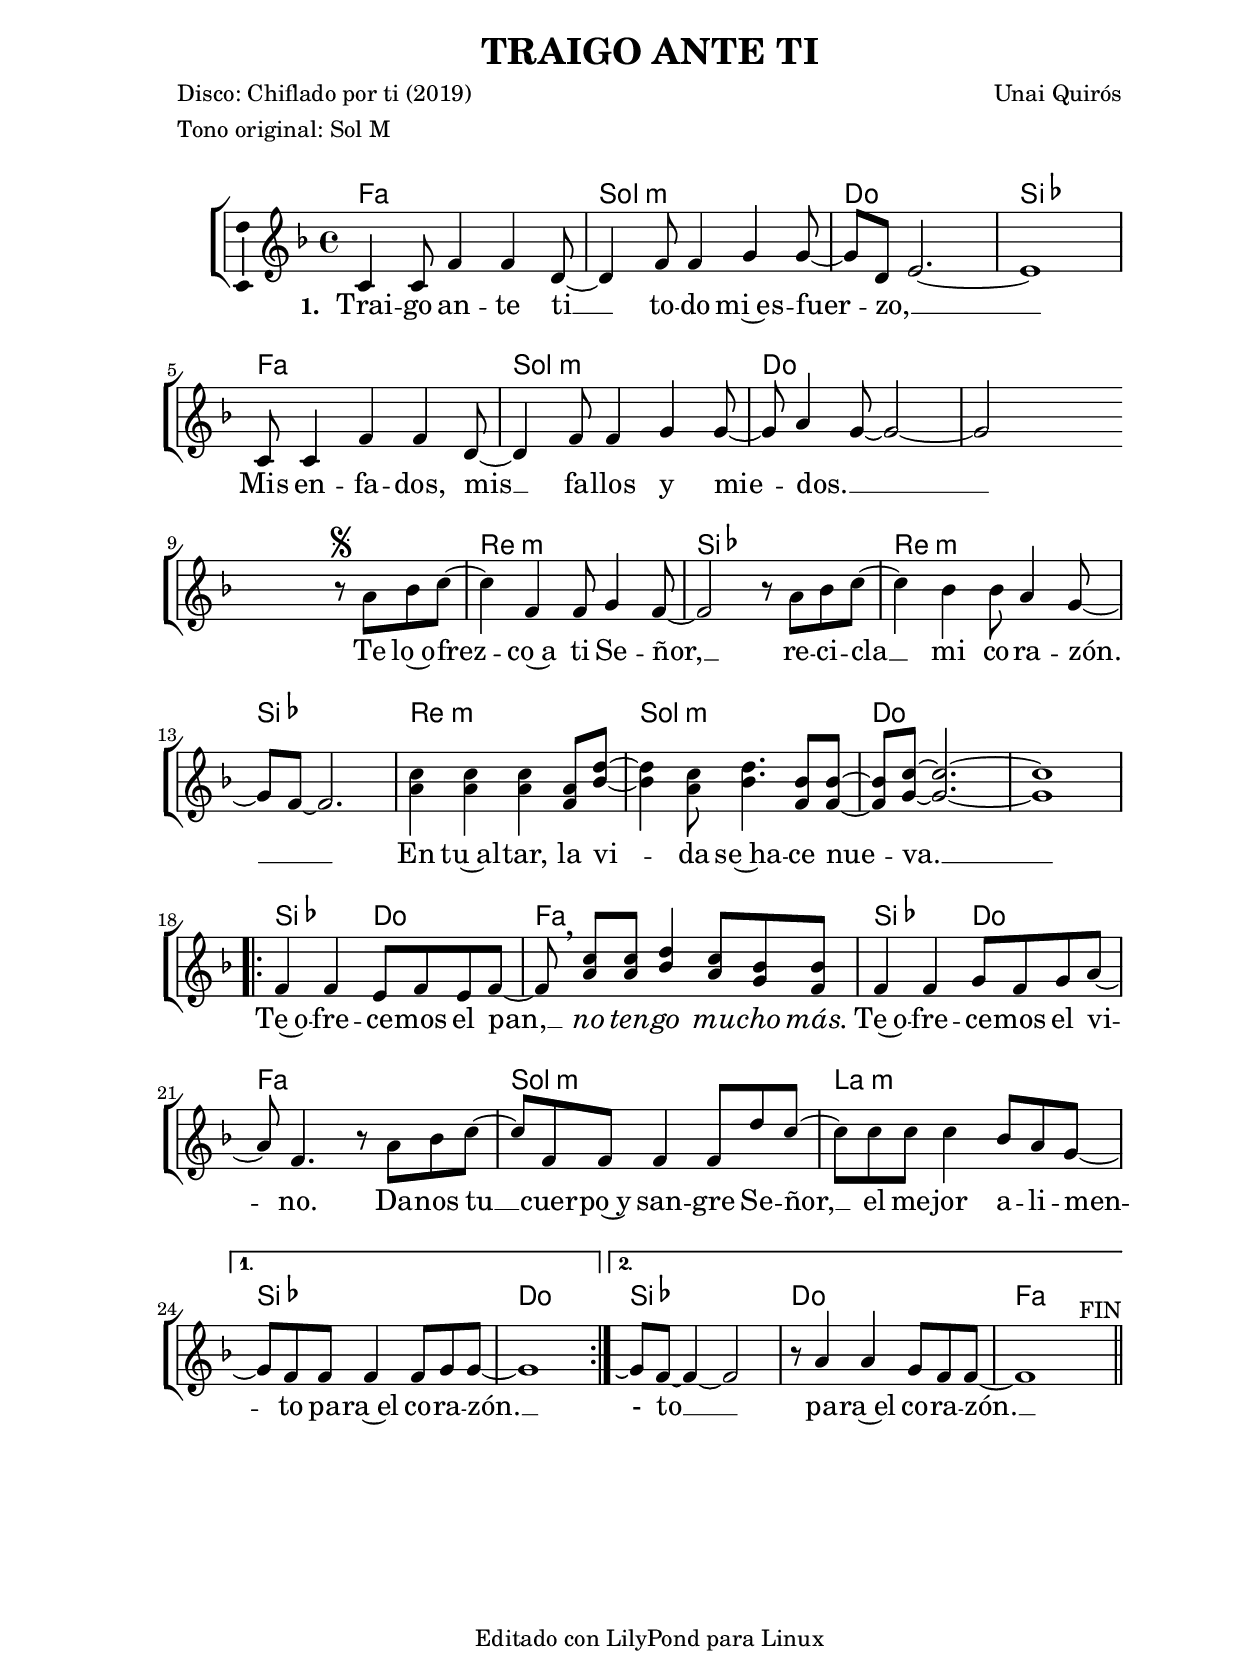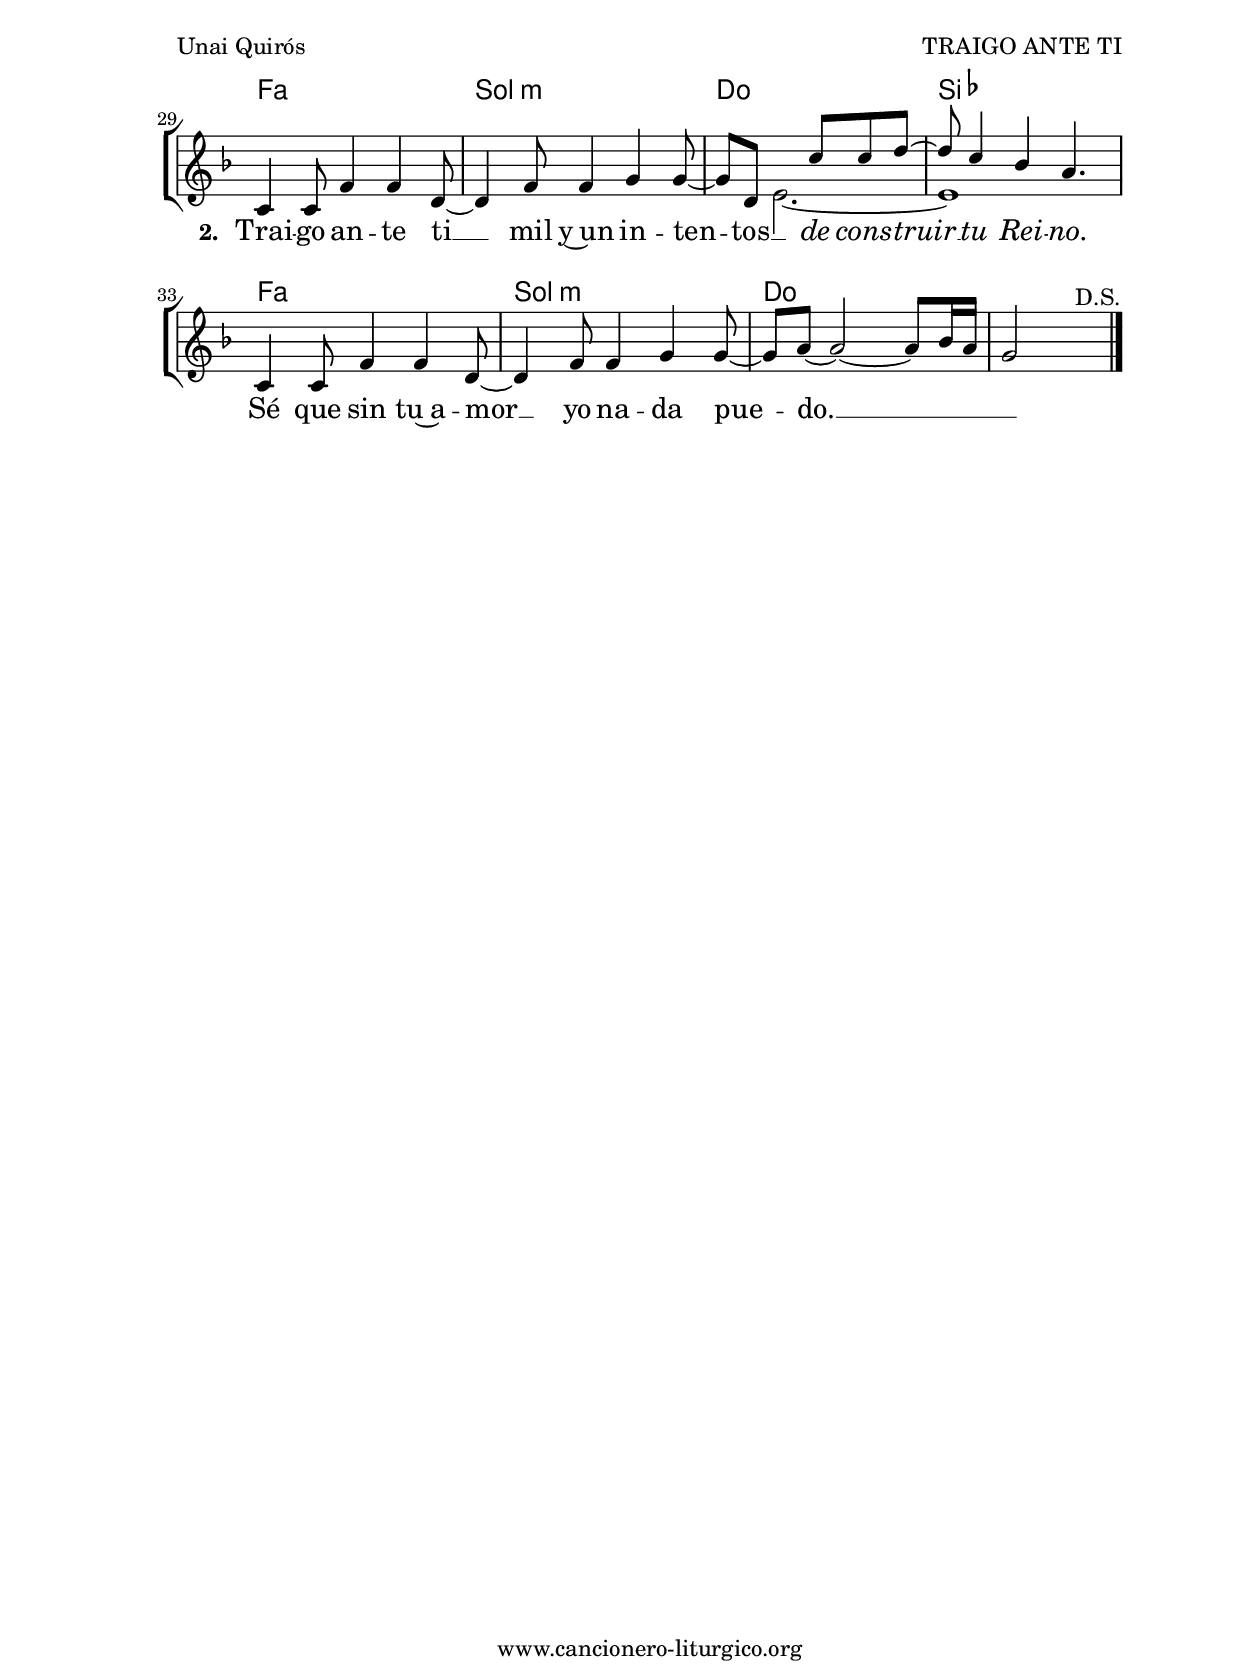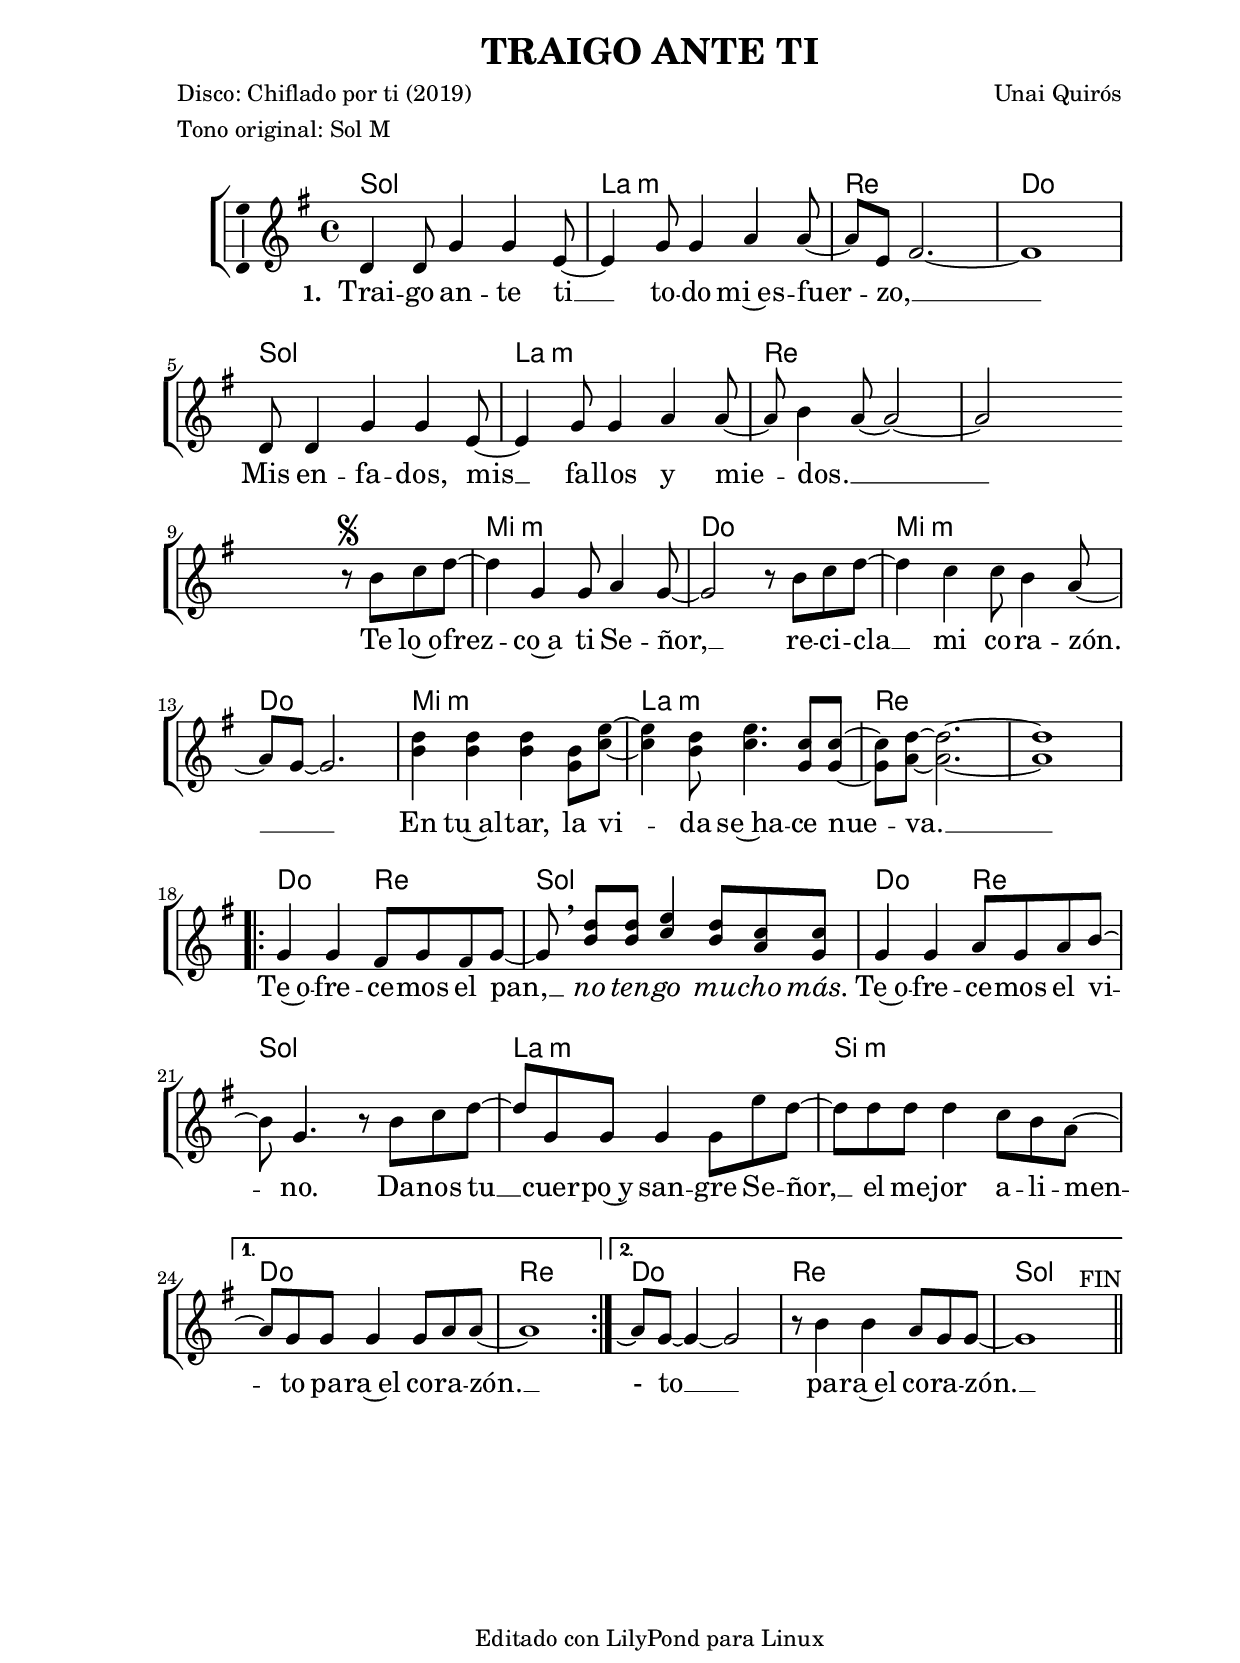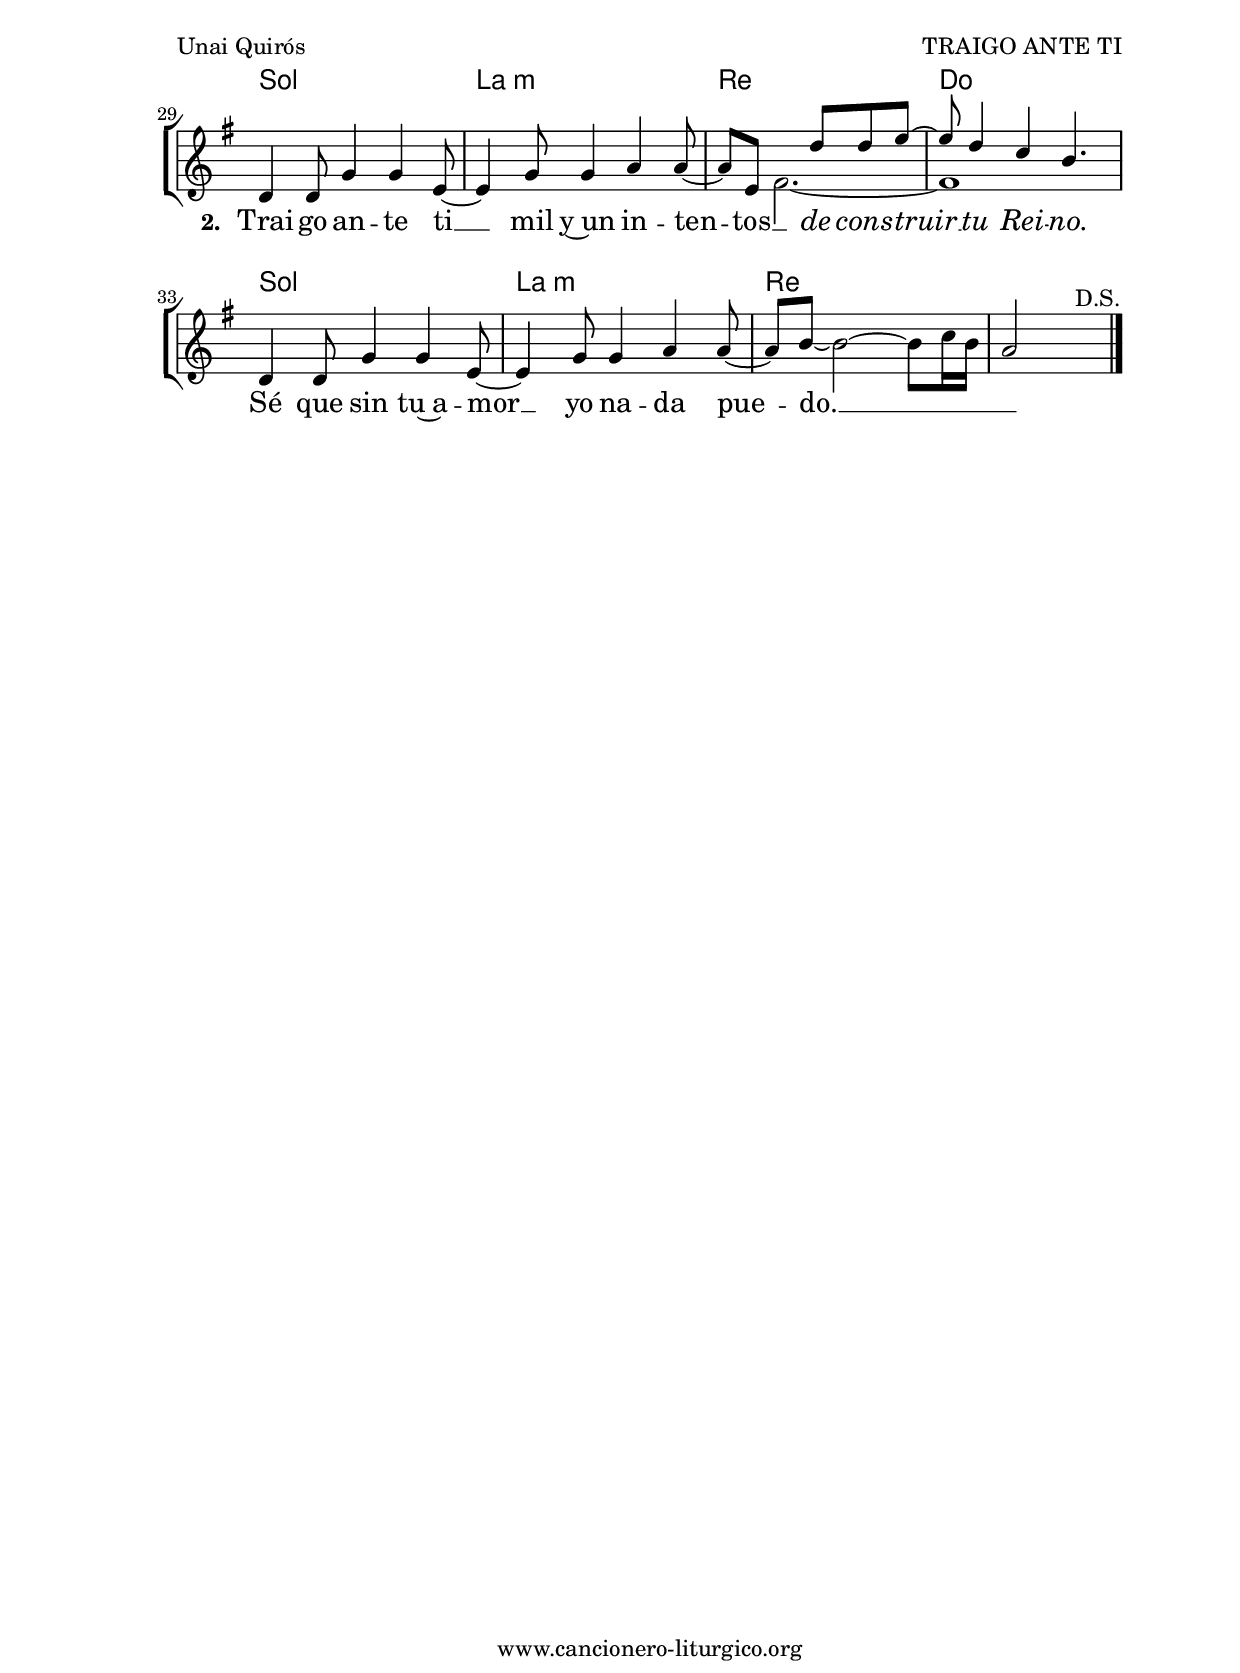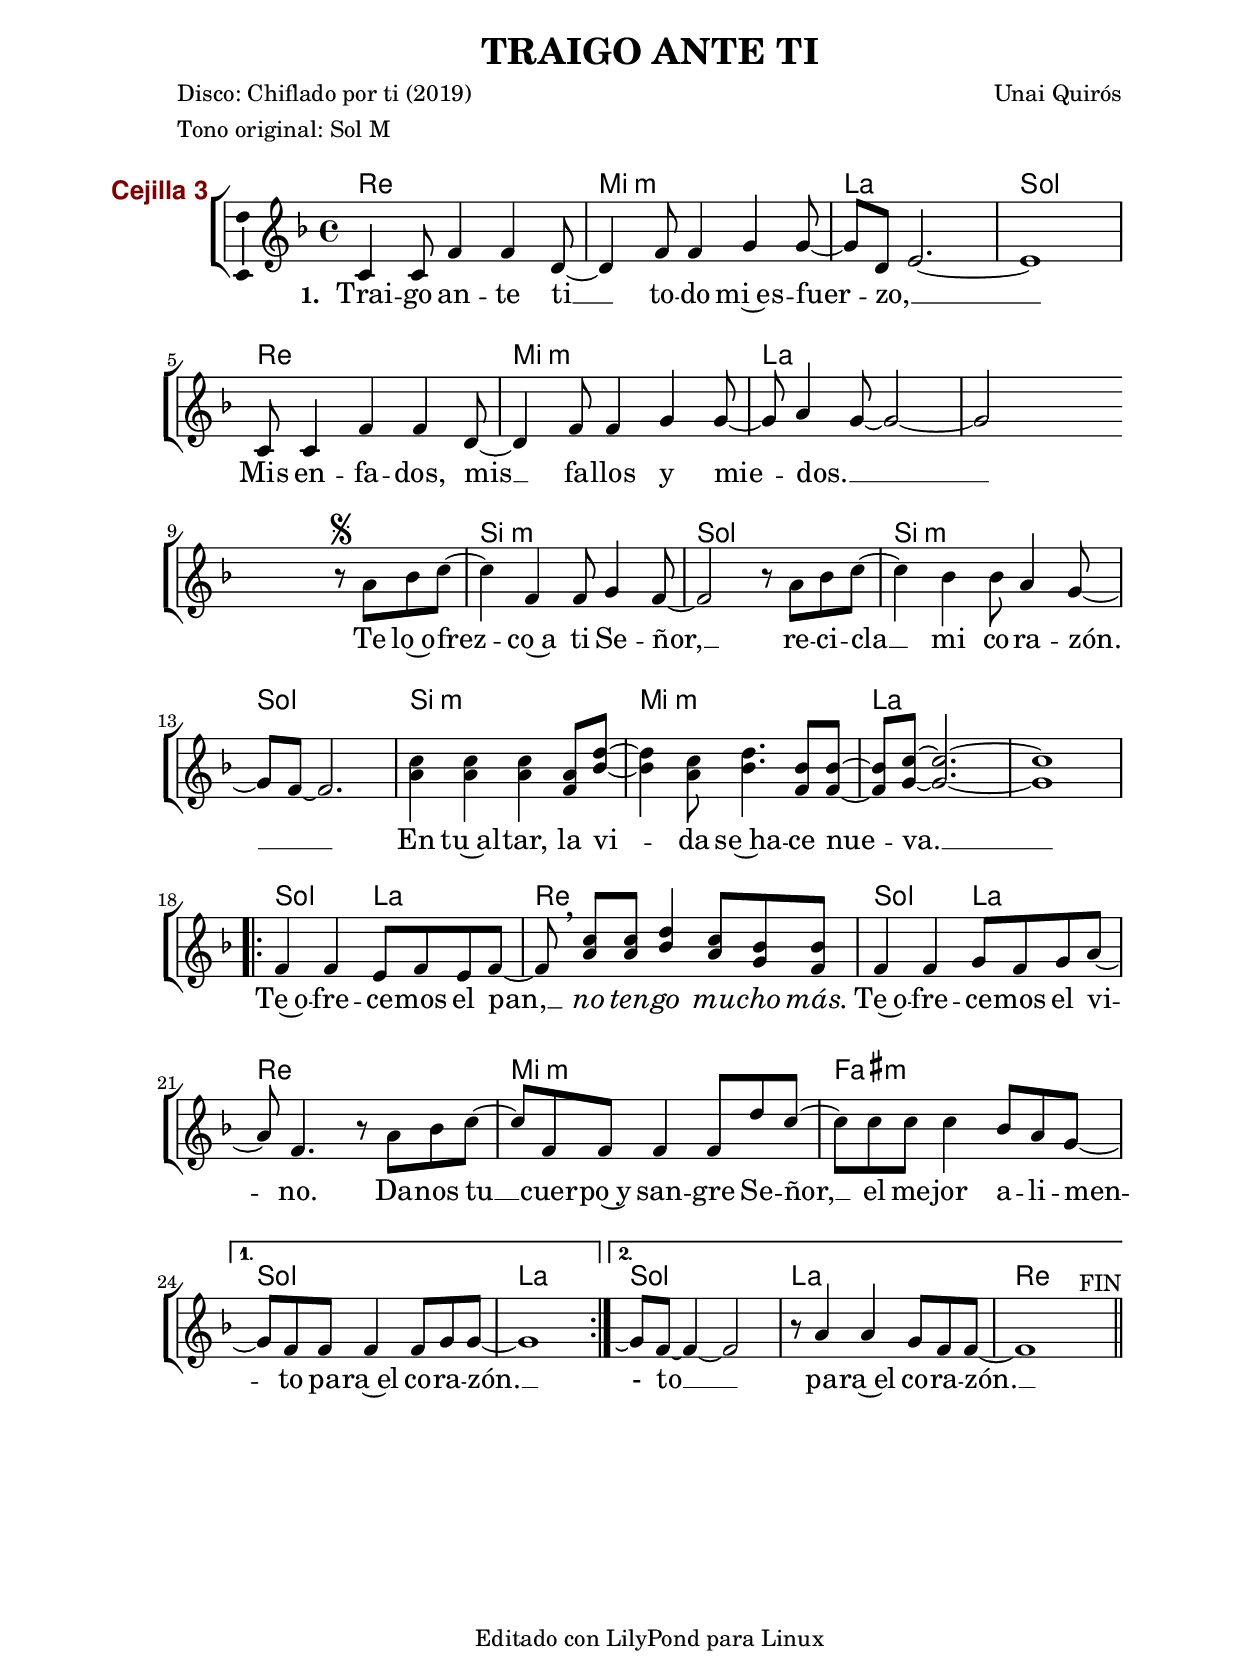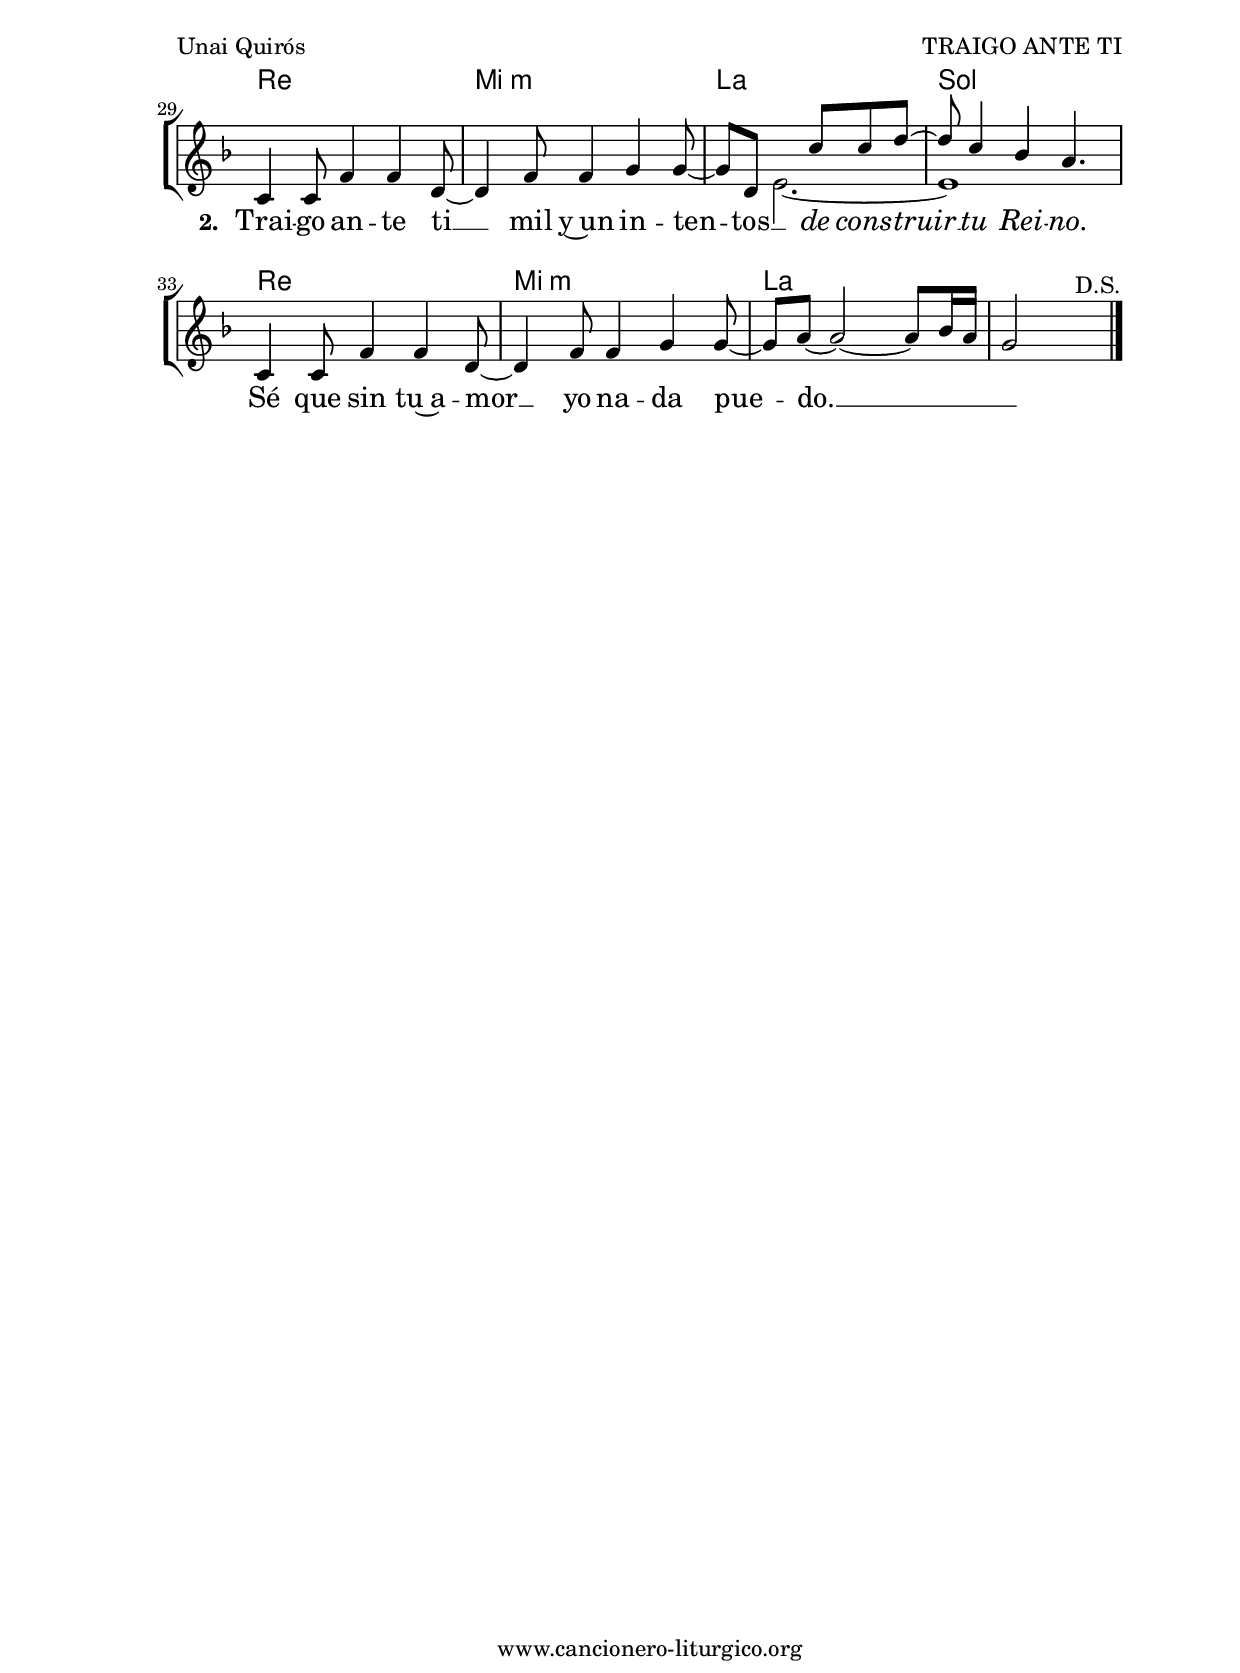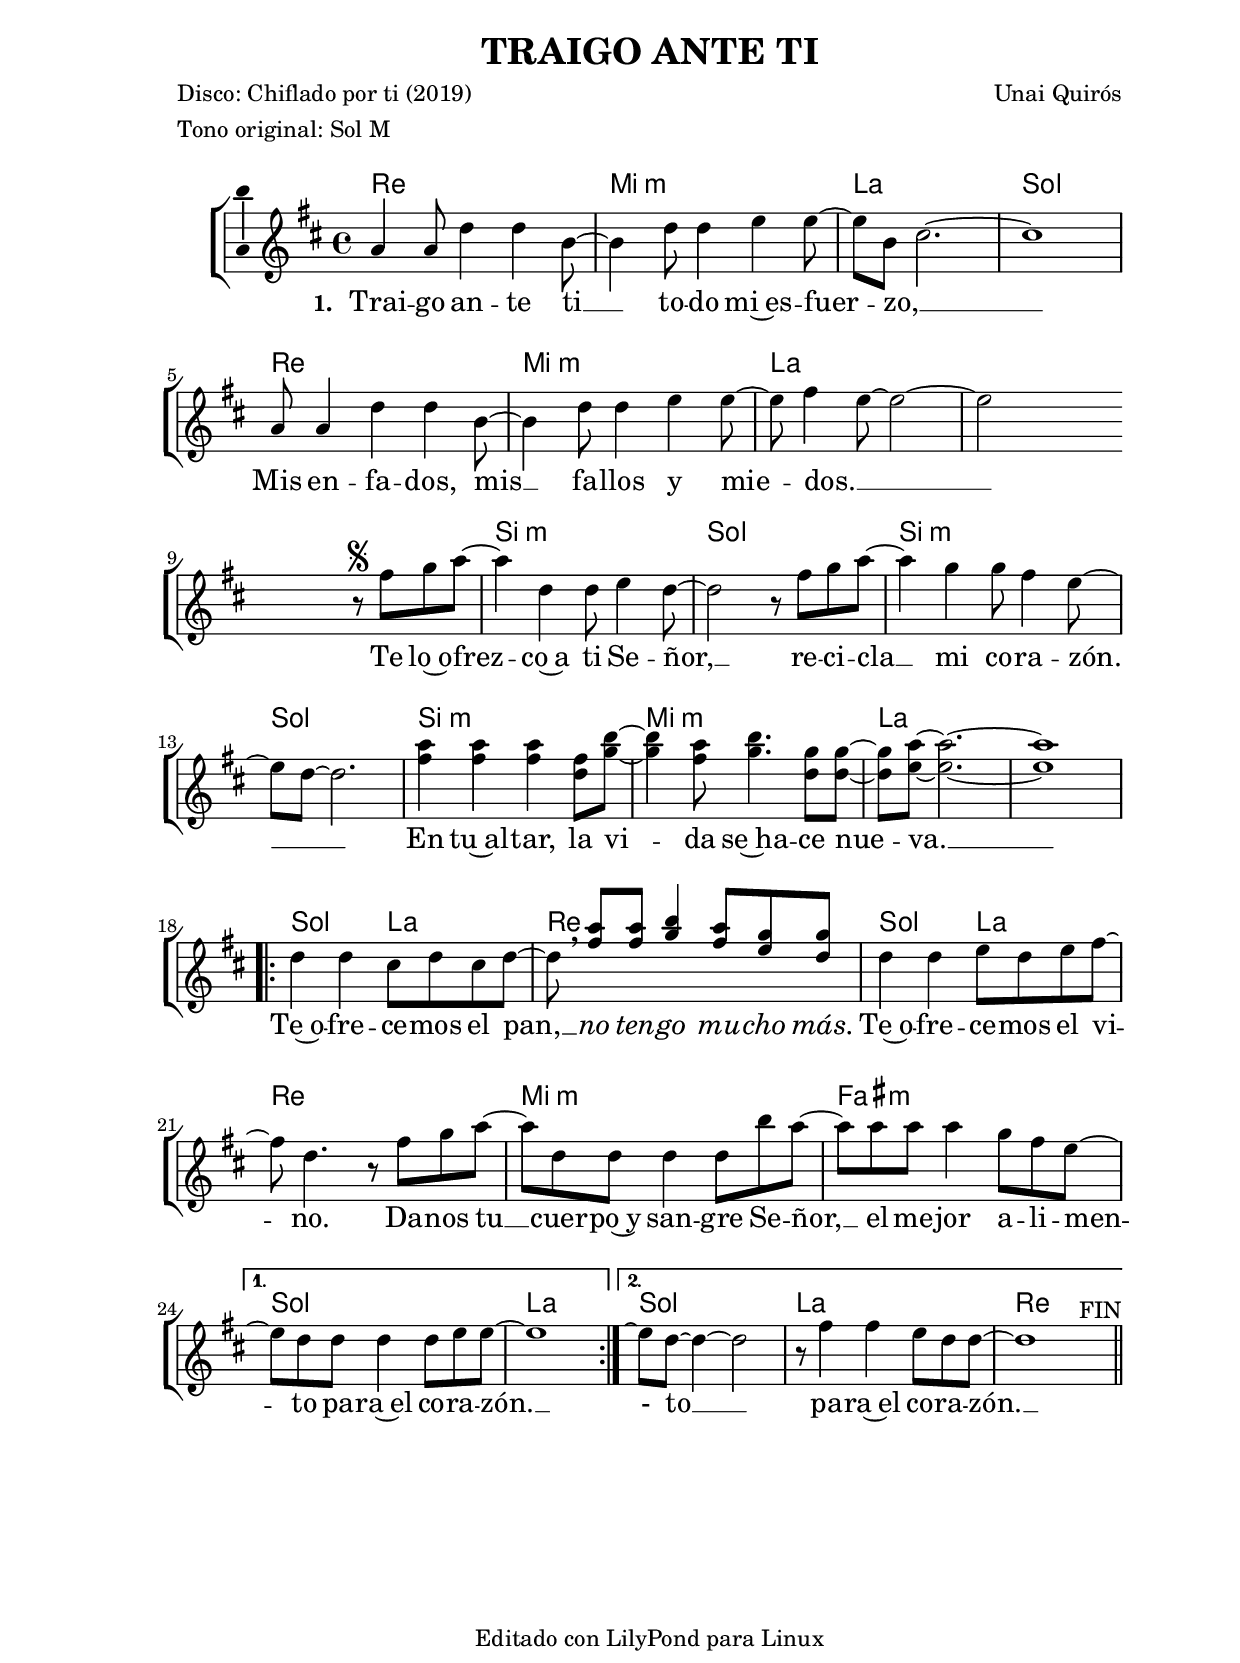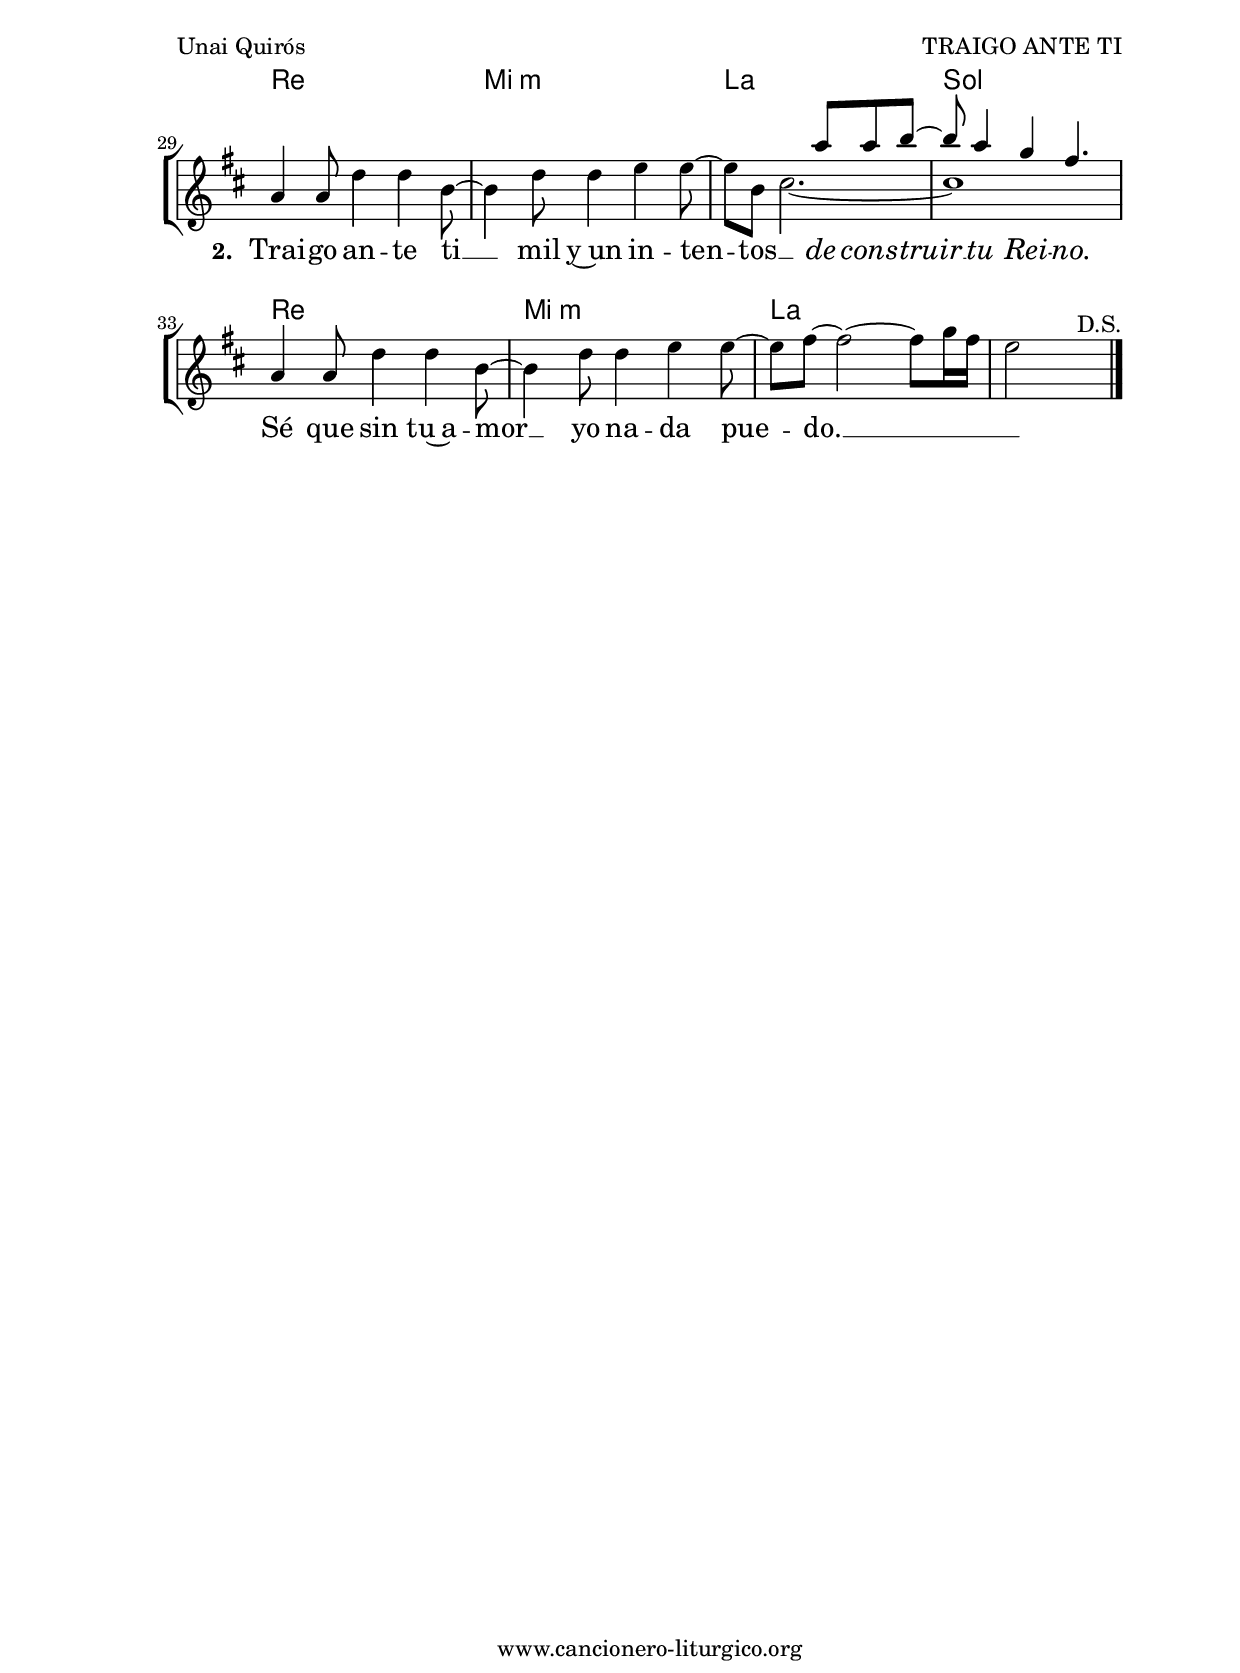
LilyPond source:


italicas=\override LyricText #'font-shape = #'italic
normal=\override LyricText #'font-shape = #'normal

%versión de lilypond para la que se ha escrito esta partitura:
\version "2.16.0"

	%Tamaño papel
	#(set-default-paper-size "a4")
	%Tamaño partitura
	#(set-global-staff-size 20)
	%No responde al pulsar sobre una nota
	#(ly:set-option 'point-and-click #f)

%parámetros del encabezamiento:
\header {
	title = "TRAIGO ANTE TI"
	subtitle = ""
	composer = "Unai Quirós"
	poet = "Disco: Chiflado por ti (2019)"
	meter = "Tono original: Sol M"
	arranger = ""
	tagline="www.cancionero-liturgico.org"
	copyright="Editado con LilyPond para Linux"
	tiempo = ""
	usos = ""
	letra = ""
	}

%parámetros asociados al papel:
\paper  {
	oddHeaderMarkup = \markup {\fill-line { \on-the-fly #not-first-page \fromproperty #'header:title \on-the-fly #not-first-page \fromproperty #'header:composer }}
	evenHeaderMarkup = \markup {\fill-line { \fromproperty #'header:composer \fromproperty #'header:title }}
	#(set-paper-size "a4")
	print-page-number = ##f
	first-page-number = 1
	print-first-page-number = ##f
%	head-separation = 3.0 \cm
	top-margin = 2.0 \cm
%%%	bottom-margin = 0.5\cm
	bottom-margin = 0.2\cm
	left-margin = 3.0 \cm
	line-width = 16.0 \cm 
	indent = 8\mm
	interscoreline = 2.\mm
	between-system-space = 15\mm
%	para que las partituras no llenen la hoja:
	ragged-bottom = ##t
%	idem para la última hoja:
	ragged-last-bottom = ##f
%	para que las partituras llenen el ancho del papel:
	ragged-last = ##f
	after-title-space = 2.5 \cm
%page-count=1
%system-count=6

	%Flexible Vertical Spacing
%	markup-markup-spacing =
%	#'((basic-distance . 15) (minimum-distance . 15) (padding . 3))
	markup-system-spacing =
	#'((basic-distance . 15) (minimum-distance . 15) (padding . 3))
	system-system-spacing =
	#'((basic-distance . 15) (minimum-distance . 15) (padding . 3))
	score-system-spacing =
	#'((basic-distance . 15) (minimum-distance . 15) (padding . 5))
%	top-system-spacing = % header
%	#'((basic-distance . 8) (minimum-distance . 0) (padding . 0))
%	top-markup-spacing =
%	#'((basic-distance . 20) (minimum-distance . 20) (padding . 0))
	last-bottom-spacing = % footer
	#'((basic-distance . 5) (minimum-distance . 5) (padding . 0))
%	score-markup-spacing =
%	#'((basic-distance . 16) (minimum-distance . 13) (padding . 0))

	}


%parámetros que afectan a toda la partitura:
global =  {
	%clave de sol (G):
	\clef G
	%armadura:
	\transpose g f
	\key g \major
	\tempo 4=138
	\set Score.tempoHideNote = ##t
	}


acordes = {
	\italianChords
	\chordmode {
	\transpose g f
{

g1 a:m d c g a:m d d
s1
e1:m c e:m c e:m a:m d d

\repeat volta 2 {
c2 d g1 c2 d g1 a:m b:m
}
\alternative {
{
c1 d
}
{
c1 d g
}
}

g1 a:m d c g a:m d d

	}
	}
}


melodia = 
	\transpose g f
{
	\time 4/4

\relative c'{

d4 d8 g4 g e8~
e4 g8 g4 a a8~
a8 e fis2.~
fis1
d8 d4 g g e8~
e4 g8 g4 a a8~
a8 b4 a8~a2~
a2

s2
\bar ""
\break
s2

r8\segno b8 c d~
d4 g, g8 a4 g8~
g2 r8 b8 c d~
d4 c c8 b4 a8~
a8 g~g2.
<b d>4 <b d> <b d> <g b>8 <c e>~
<c e>4 <b d>8 <c e>4. <g c>8 <g c>~
<g c>8 <a d>~<a d>2.~
<a d>1

%\bar "||"
\break

\repeat volta 2 {
g4 g fis8 g fis g~
g8 \breathe \stemUp <b d>8 <b d> <c e>4 <b d>8 <a c> <g c>
\stemNeutral g4 g a8 g a b~
b8 g4. r8 b8 c d~
d8 g, g g4 g8 e' d~
d8 d d d4 c8 b a~
}

\alternative {
{
a8 g g g4 g8 a a~
a1
}
{
a8\repeatTie g~g4~g2
r8 b4 b a8 g g~
g1^"          FIN"
}
}

\bar "||"
\break

d4 d8 g4 g e8~
e4 g8 g4 a a8~
a8 e

<<
{
\voiceOne
s4 s8 d'8 d e~
e8 d4 c b4.
}
\new Voice
{
\voiceTwo
fis2.~
fis1
}
>>
\oneVoice

d4 d8 g4 g e8~
e4 g8 g4 a a8~
%a8 b4 a8~a2~
a8 b~b2~b8 c16 b
a2 s2^"D.S."

}

	\bar "|."
	}


texto = \lyricmode {

\set stanza =#"1. " 
Trai -- go an -- te ti __
to -- do mi~es -- fuer -- zo, __ _
Mis en -- fa -- dos, mis __
fa -- llos y mie -- dos. __ _
Te lo~o -- frez -- co~a ti Se -- ñor, __
re -- ci -- cla __ mi co -- ra -- zón. __ _
En tu~al -- tar, la vi -- da se~ha -- ce nue -- va. __

Te~o -- fre -- ce -- mos el pan, __
\italicas
no ten -- go mu -- cho más.
\normal
Te~o -- fre -- ce -- mos el vi -- no.
Da -- nos tu __ cuer -- po~y san -- gre Se -- ñor, __
el me -- jor a -- li -- men -- to
pa -- ra~el co -- ra -- zón. __
- to __
pa -- ra~el co -- ra -- zón. __

\set stanza =#"2. " 
Trai -- go an -- te ti __
mil y~un in -- ten -- tos __
\italicas
de cons -- truir __ tu Rei -- no.
\normal
Sé que sin tu~a -- mor __
yo na -- da pue -- do. __ _ _ _

	}

acordesStaff = \context ChordNames = acordesStaff <<
	\set chordChanges = ##t
	\acordes
	>>


%%%%%%%%%%%%%%%%%%%%%%%%%%%%%%%%%%% CEJILLA %%%%%%%%%%%%%%%%%%%%%%%%%%%%%%%%%%%
acordescejilla = {
%%%	\override ChordNames.ChordName #'font-size = #-1
%%%	\override ChordNames.ChordName #'font-series = #'bold
	\transpose f d {
		\acordes
		}
	}

acordescejillaStaff = \context ChordNames = acordescejillaStaff <<
	\set Staff.instrumentName = \markup \with-color #darkred \larger \bold \sans "Cejilla 3"
	\set chordChanges = ##t
	\acordescejilla
	>>
%%%%%%%%%%%%%%%%%%%%%%%%%%%%%%%%%%% CEJILLA %%%%%%%%%%%%%%%%%%%%%%%%%%%%%%%%%%%


vozStaff = \context Voice = vozStaff
\with {\consists "Ambitus_engraver"}
<<
%	\set Staff.instrumentName = ""
%	\set Staff.shortInstrumentName = ""
%	\set Staff.midiInstrument = #"clarinet"
%	\set Staff.midiInstrument = #"cello"
	\set Staff.midiInstrument = #"flute"
%	\set Staff.midiInstrument = #"electric guitar (jazz)"
%	\set Staff.midiInstrument = #"english horn"
%	\set Staff.midiInstrument = #"violin"
%	\set Staff.midiInstrument = #"glockenspiel"
	\set Staff.midiMinimumVolume = #0.7
	\set Staff.midiMaximumVolume = #0.9
	\global
	\melodia
	>>

textoStaff = \context Lyrics = textoStaff <<
	\lyricsto vozStaff \texto
	>>


\book {
	\score {
		<<
		\context ChoirStaff {
			\override StaffGroup.SystemStartBracket #'collapse-height = #1
			\override Score.SystemStartBar #'collapse-height = #1
			<<
			\acordesStaff
			\vozStaff
			\textoStaff
			>>
			}

		>>
		\layout {
	    		\context {
				\Lyrics
				\override LyricText #'font-size = #2
				}
	   		 \context {
				\Score
				\override StaffSymbol #'staff-space = #(magstep +3)
				}
			}
		}
	\score {
		\unfoldRepeats
		<<
		\context ChoirStaff {
			<<
			\acordesStaff
			\vozStaff
			>>
			}

		>>
		\midi {
	  		\context {
	  			\Score
				tempoWholesPerMinute = #(ly:make-moment 70 4)
				}
			}
		}
	}


%Partitura para guitarra
#(define output-suffix "G")
\book {
	\score {
		<<
		\context ChoirStaff {
			\override StaffGroup.SystemStartBracket #'collapse-height = #1
			\override Score.SystemStartBar #'collapse-height = #1
			<<
			\acordescejillaStaff
			\vozStaff
			\textoStaff
			>>
			}

		>>
		\layout {
%%%%%%%%%%%%%%%%%%%%%%%%%%%%%%%%%%% CEJILLA %%%%%%%%%%%%%%%%%%%%%%%%%%%%%%%%%%%
			\context {
				\ChordNames \consists Instrument_name_engraver
				}
%%%%%%%%%%%%%%%%%%%%%%%%%%%%%%%%%%% CEJILLA %%%%%%%%%%%%%%%%%%%%%%%%%%%%%%%%%%%
	    		\context {
				\Lyrics
				\override LyricText #'font-size = #2
				}
	   		 \context {
				\Score
				\override StaffSymbol #'staff-space = #(magstep +3)
				}
			}
		}
	}


#(define output-suffix "C")
\book {
	\score {
		<<
		\context ChoirStaff {
			\override StaffGroup.SystemStartBracket #'collapse-height = #1
			\override Score.SystemStartBar #'collapse-height = #1
\transpose c d
			<<
			\acordesStaff
			\vozStaff
			\textoStaff
			>>
			}

		>>
		\layout {
	    		\context {
				\Lyrics
				\override LyricText #'font-size = #2
				}
	   		 \context {
				\Score
				\override StaffSymbol #'staff-space = #(magstep +3)
				}
			}
		}
	}


#(define output-suffix "S")
\book {
	\score {
		<<
		\context ChoirStaff {
			\override StaffGroup.SystemStartBracket #'collapse-height = #1
			\override Score.SystemStartBar #'collapse-height = #1
\transpose c a
			<<
			\acordesStaff
			\vozStaff
			\textoStaff
			>>
			}

		>>
		\layout {
	    		\context {
				\Lyrics
				\override LyricText #'font-size = #2
				}
	   		 \context {
				\Score
				\override StaffSymbol #'staff-space = #(magstep +3)
				}
			}
		}
	}


